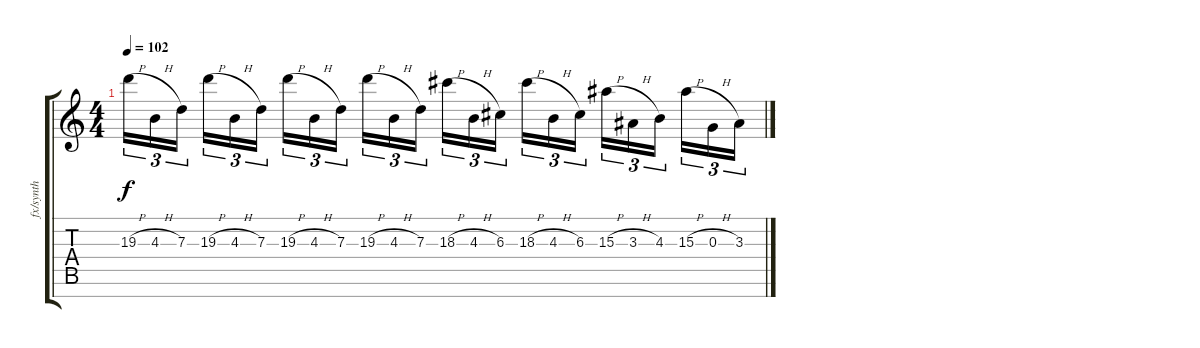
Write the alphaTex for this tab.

\track ("fx/synth" "fx/synth") {instrument acousticguitarsteel}
\staff {score tabs}
\tuning (E4 B3 G3 D3 A2 E2 B1) {hide}
\ts (4 4)
\tempo 102
\clef g2
\ks c
19.3{h}.16{tu (3 2) dy f} 4.3{h}.16{tu (3 2)} 7.3.16{tu (3 2) beam splitsecondary} 19.3{h}.16{tu (3 2)} 4.3{h}.16{tu (3 2)} 7.3.16{tu (3 2)} 19.3{h}.16{tu (3 2)} 4.3{h}.16{tu (3 2)} 7.3.16{tu (3 2) beam splitsecondary} 19.3{h}.16{tu (3 2)} 4.3{h}.16{tu (3 2)} 7.3.16{tu (3 2)} 18.3{h}.16{tu (3 2)} 4.3{h}.16{tu (3 2)} 6.3.16{tu (3 2) beam splitsecondary} 18.3{h}.16{tu (3 2)} 4.3{h}.16{tu (3 2)} 6.3.16{tu (3 2)} 15.3{h}.16{tu (3 2)} 3.3{h}.16{tu (3 2)} 4.3.16{tu (3 2) beam splitsecondary} 15.3{h}.16{tu (3 2)} 0.3{h}.16{tu (3 2)} 3.3.16{tu (3 2)}
